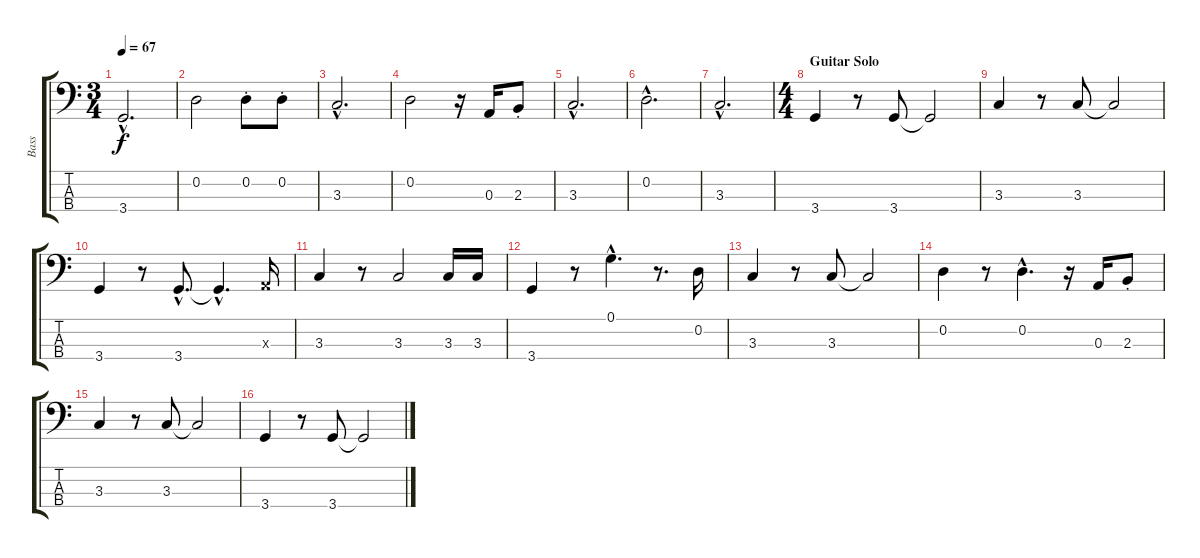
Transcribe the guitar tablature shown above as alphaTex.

\track ("Bass" "Bass") {instrument electricbassfinger}
\staff {score tabs}
\tuning (G2 D2 A1 E1) {hide}
\ts (3 4)
\tempo 67
\clef f4
\ks c
3.4{hac}.2{d dy f} |
0.2.2 0.2{st}.8 0.2{st}.8 |
3.3{hac}.2{d} |
0.2.2 r.16 0.3.16 2.3{st}.8 |
3.3{hac}.2{d} |
0.2{hac}.2{d} |
3.3{hac}.2{d} |
\ts (4 4)
\section ("" "Guitar Solo")
3.4.4{volume 14} r.8 3.4.8 3.4{t}.2 |
3.3.4 r.8 3.3.8 3.3{t}.2 |
3.4.4 r.8 3.4{hac}.8{d} 3.4{hac t}.4{d} 0.3{x}.16 |
3.3.4 r.8 3.3.2 3.3.16 3.3.16 |
3.4.4 r.8 0.1{hac}.4{d} r.8{d} 0.2.16 |
3.3.4 r.8 3.3.8 3.3{t}.2 |
0.2.4 r.8 0.2{hac}.4{d} r.16 0.3.16 2.3{st}.8 |
3.3.4 r.8 3.3.8 3.3{t}.2 |
3.4.4 r.8 3.4.8 3.4{t}.2
